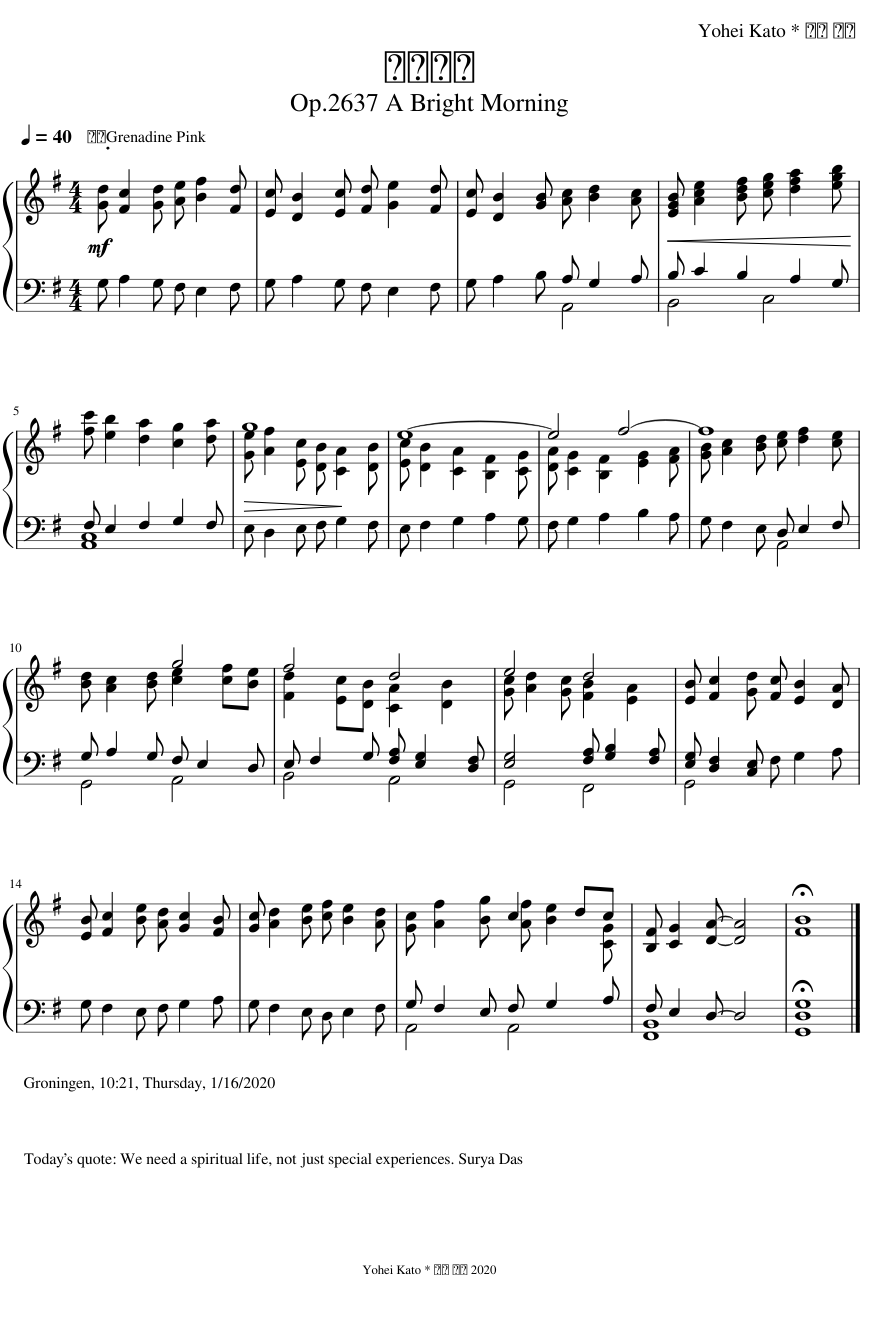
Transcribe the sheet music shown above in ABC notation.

X:1
%%score { ( 1 4 ) | ( 2 3 ) }
L:1/8
Q:1/4=40
M:4/4
I:linebreak $
K:G
V:1 treble
V:4 treble
V:2 bass
V:3 bass
V:1
!mf! [Gd] [Fc]2 [Gd] [Ae] [Bf]2 [Fd] | [Ec] [DB]2 [Ec] [Fd] [Ge]2 [Fd] | [Ec] [DB]2 [GB] [Ac] [Bd]2 [Ac] |!<(! [EGB] [Ace]2 [Bdf] [ceg] [dfa]2 [egb]!<)! |$ [fc'] [eb]2 [da]2 [cg]2 [da] | %5
!>(! [Ge] [Af]2 [Ec] [DB] [CA]2 [DB]!>)! | [Ec] [DB]2 [CA]2 [B,F]2 [CG] | [DA] [CG]2 [B,F]2 [EG]2 [FA] | [GB] [Ac]2 [Bd] [ce] [df]2 [ce] |$ [Bd] [Ac]2 [Bd] [ce]2 [cf][Be] | %10
 [Fd]2 [Ec][DB] [CA]2 [DB]2 | [Gc] [Ad]2 [Gc] [FB]2 [EA]2 | [EB] [Fc]2 [Gd] [Fc] [EB]2 [DA] |$ [EB] [Fc]2 [Be] [Ad] [Gc]2 [FB] | [Gc] [Ad]2 [Be] [cf] [Be]2 [Ad] | %15
 [Gc] [Af]2 [Bg] [Af] [Be]2 [CG] | [B,F] [CG]2 [DA]- [DA]4 | !fermata![FB]8 |] %18
V:2
 G, A,2 G, F, E,2 F, | G, A,2 G, F, E,2 F, | G, A,2 B, A, G,2 A, | B, C2 B,2 A,2 G, |$ F, E,2 F,2 G,2 F, | %5
 E, D,2 E, F, G,2 F, | E, F,2 G,2 A,2 G, | F, G,2 A,2 B,2 A, | G, F,2 E, D, E,2 F, |$ G, A,2 G, F, E,2 D, | %10
 E, F,2 G, [F,A,] [E,G,]2 [D,F,] | [E,G,]4 [F,A,] [G,B,]2 [F,A,] | [E,G,] [D,F,]2 [C,E,] F, G,2 A, |$ G, F,2 E, F, G,2 A, | G, F,2 E, D, E,2 F, | %15
 G, F,2 E, F, G,2 A, | F, E,2 D,- D,4 | !fermata![G,,D,G,]8 |] %18
V:3
 x8 | x8 | x4 A,,4 | B,,4 C,4 |$ [A,,C,]8 | %5
 x8 | x8 | x8 | x4 A,,4 |$ G,,4 A,,4 | %10
 B,,4 A,,4 | G,,4 F,,4 | G,,4 x4 |$ x8 | x8 | %15
 A,,4 A,,4 | [F,,B,,]8 | x8 |] %18
V:4
 x8 | x8 | x8 | x8 |$ x8 | %5
 g8 | e8- | e4 f4- | f8 |$ x4 g4 | %10
 f4 d4 | e4 d4 | x8 |$ x8 | x8 | %15
 x4 c2 dc | x8 | x8 |] %18
